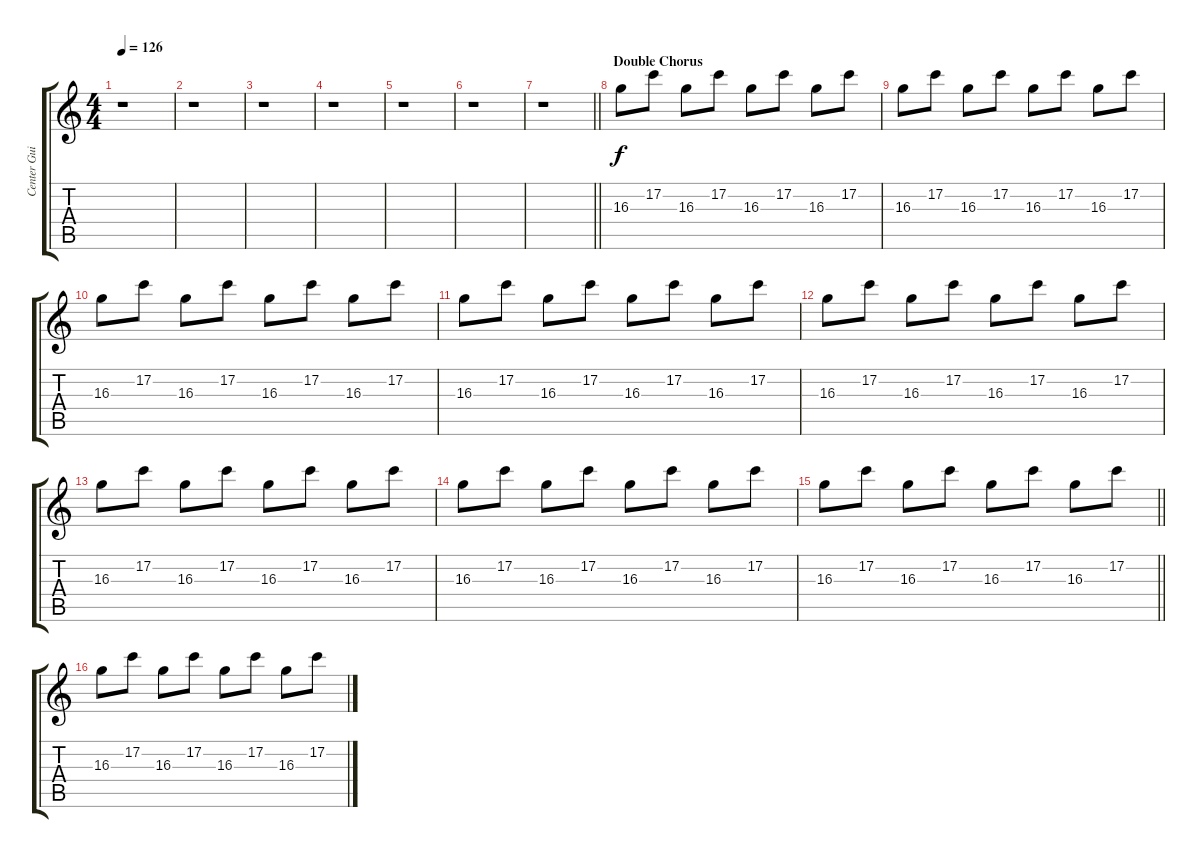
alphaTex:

\track ("Center Guitar" "Center Gui") {instrument distortionguitar}
\staff {score tabs}
\tuning (C4 G3 Eb3 Bb2 F2 C2) {hide}
\ts (4 4)
\tempo 126
\clef g2
\ks c
r.1{dy f} |
r.1 |
r.1 |
r.1 |
r.1 |
r.1 |
\barLineRight lightlight
r.1 |
\section ("" "Double Chorus")
16.3.8 17.2.8 16.3.8 17.2.8 16.3.8 17.2.8 16.3.8 17.2.8 |
16.3.8 17.2.8 16.3.8 17.2.8 16.3.8 17.2.8 16.3.8 17.2.8 |
16.3.8 17.2.8 16.3.8 17.2.8 16.3.8 17.2.8 16.3.8 17.2.8 |
16.3.8 17.2.8 16.3.8 17.2.8 16.3.8 17.2.8 16.3.8 17.2.8 |
16.3.8 17.2.8 16.3.8 17.2.8 16.3.8 17.2.8 16.3.8 17.2.8 |
16.3.8 17.2.8 16.3.8 17.2.8 16.3.8 17.2.8 16.3.8 17.2.8 |
16.3.8 17.2.8 16.3.8 17.2.8 16.3.8 17.2.8 16.3.8 17.2.8 |
\barLineRight lightlight
16.3.8 17.2.8 16.3.8 17.2.8 16.3.8 17.2.8 16.3.8 17.2.8 |
16.3.8 17.2.8 16.3.8 17.2.8 16.3.8 17.2.8 16.3.8 17.2.8
